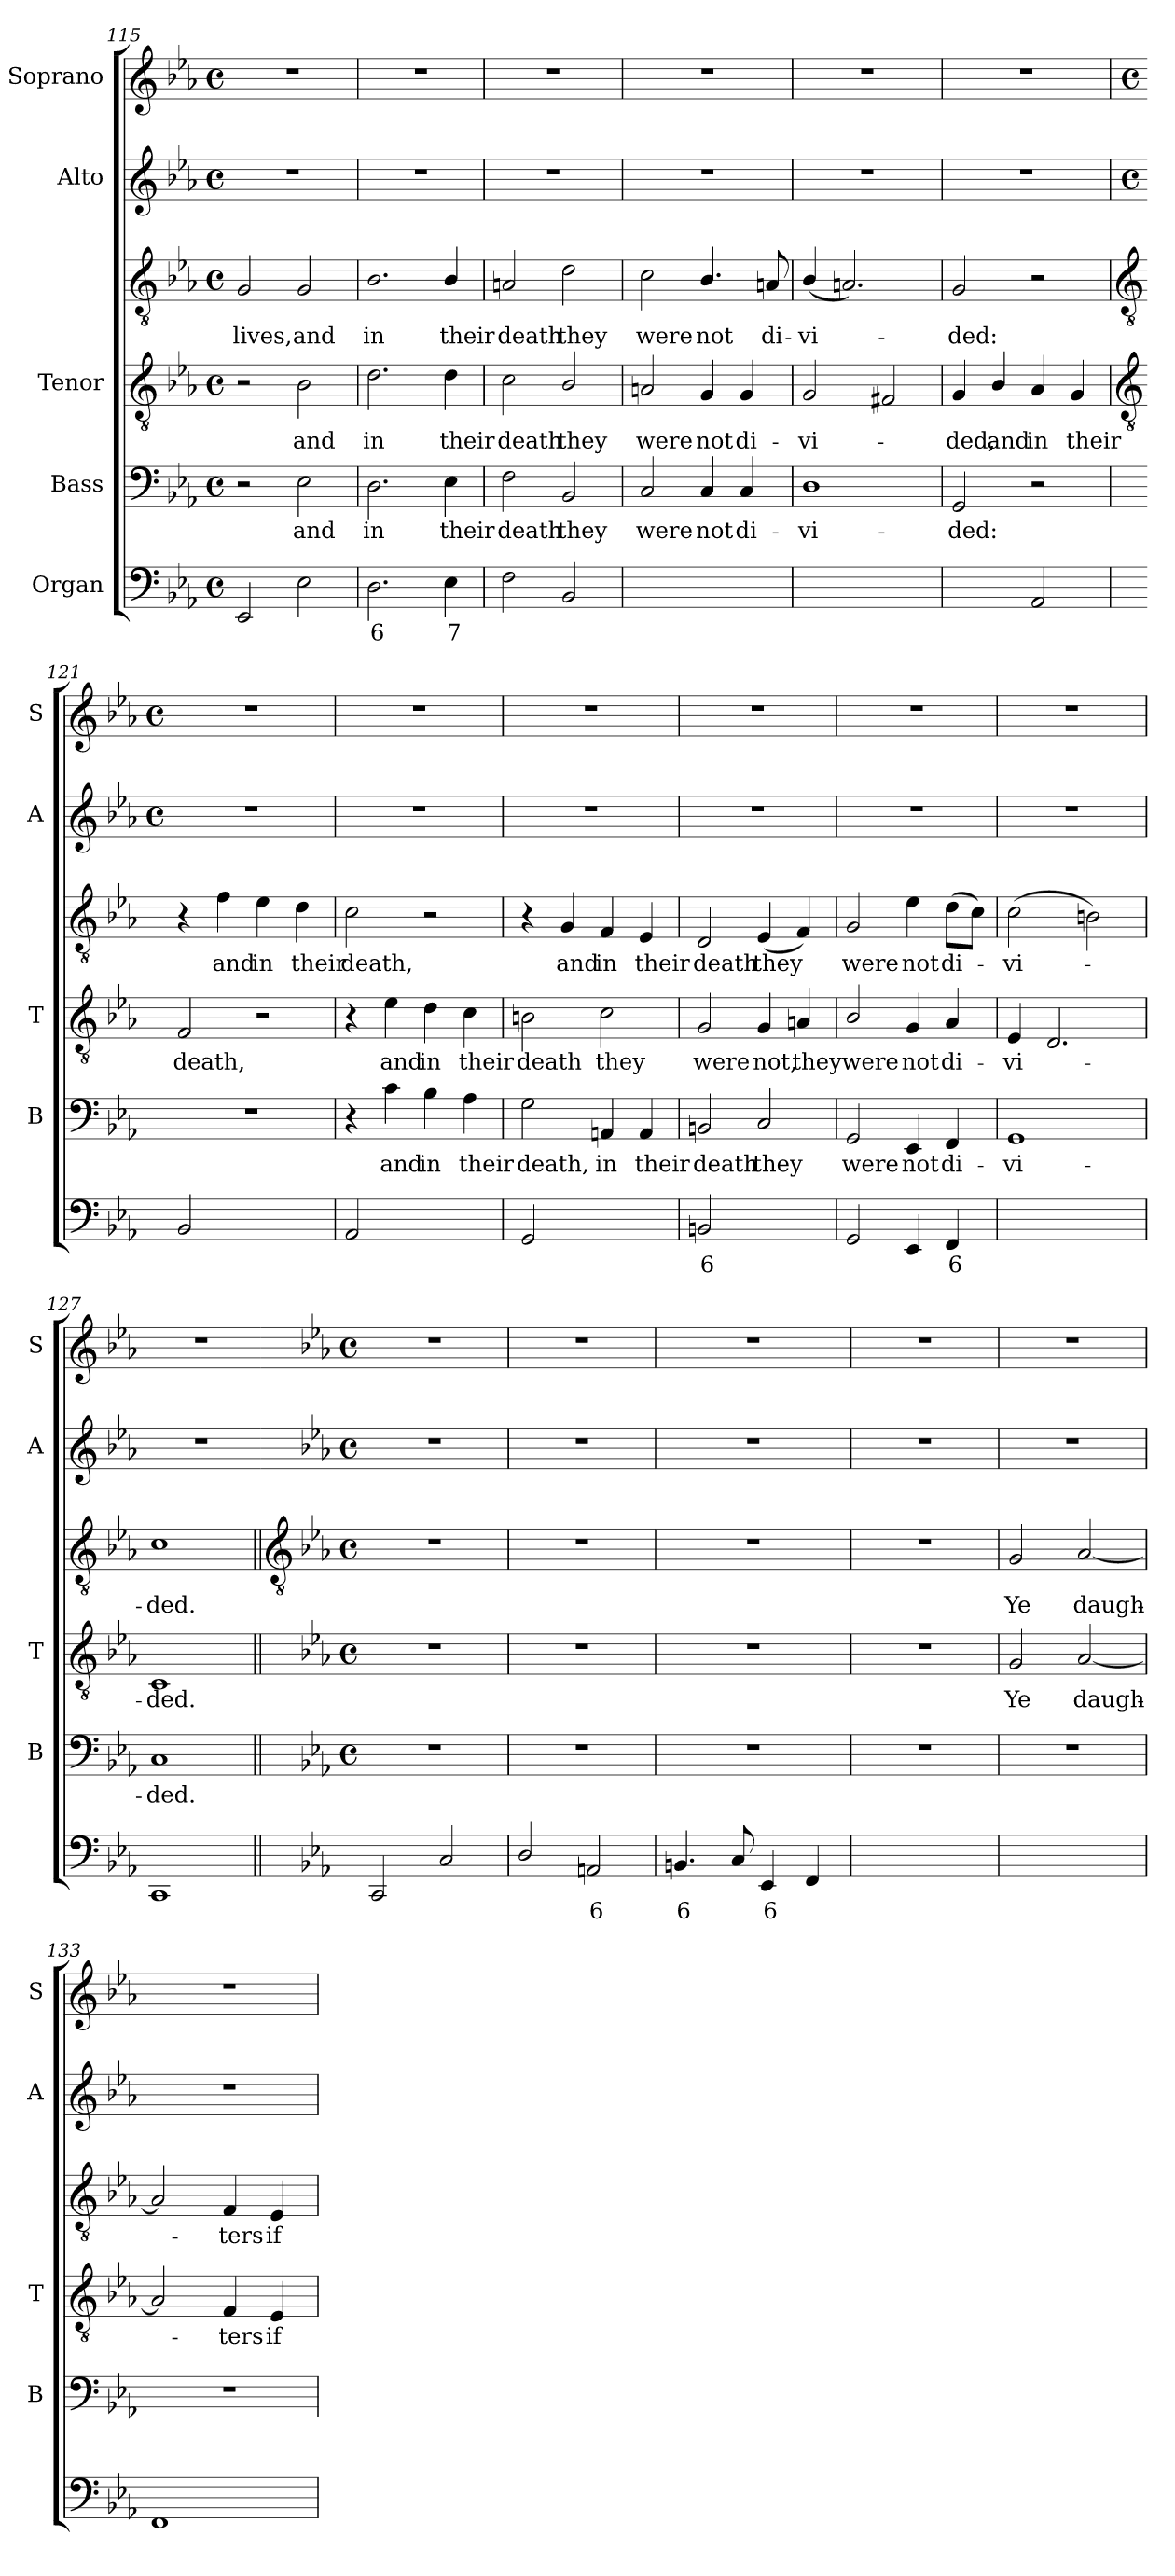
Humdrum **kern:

**kern	**text	**text	**kern	**text	**kern	**text	**kern	**text	**kern	**kern
*part5	*part5	*part5	*part4	*part4	*part3	*part3	*part3	*part3	*part2	*part1
*staff6	*staff6	*staff6	*staff5	*staff5	*staff4	*staff4	*staff3	*staff3	*staff2	*staff1
*I"Organ	*	*	*I"Bass	*	*I"Tenor	*	*	*	*I"Alto	*I"Soprano
*	*	*	*I'B	*	*I'T	*	*	*	*I'A	*I'S
*clefF4	*	*	*clefF4	*	*clefGv2	*	*clefGv2	*	*clefG2	*clefG2
*k[b-e-a-]	*	*	*k[b-e-a-]	*	*k[b-e-a-]	*	*k[b-e-a-]	*	*k[b-e-a-]	*k[b-e-a-]
*E-:	*	*	*E-:	*	*E-:	*	*E-:	*	*E-:	*E-:
*M4/4	*	*	*M4/4	*	*M4/4	*	*M4/4	*	*M4/4	*M4/4
*met(c)	*	*	*met(c)	*	*met(c)	*	*met(c)	*	*met(c)	*met(c)
=115	=115	=115	=115	=115	=115	=115	=115	=115	=115	=115
!	!	!	!	!	!	!	!	!LO:LY:b	!	!
2EE-	.	.	2r	.	2r	.	2G	lives,	1r	1r
!	!	!	!	!LO:LY:b	!	!LO:LY:b	!	!LO:LY:b	!	!
2E-	.	.	2E-	and	2B-	and	2G	and	.	.
=116	=116	=116	=116	=116	=116	=116	=116	=116	=116	=116
!	!LO:LY:b	!	!	!LO:LY:b	!	!LO:LY:b	!	!LO:LY:b	!	!
2.D	6	.	2.D	in	2.d	in	2.B-/	in	1r	1r
!	!LO:LY:b	!	!	!LO:LY:b	!	!LO:LY:b	!	!LO:LY:b	!	!
4E-	7	.	4E-	their	4d	their	4B-/	their	.	.
=117	=117	=117	=117	=117	=117	=117	=117	=117	=117	=117
!	!	!	!	!LO:LY:b	!	!LO:LY:b	!	!LO:LY:b	!	!
2F	.	.	2F	death	2c	death	2An	death	1r	1r
!	!	!	!	!LO:LY:b	!	!LO:LY:b	!	!LO:LY:b	!	!
2BB-	.	.	2BB-	they	2B-/	they	2d	they	.	.
=118	=118	=118	=118	=118	=118	=118	=118	=118	=118	=118
!	!LO:LY:b	!LO:LY:b	!	!LO:LY:b	!	!LO:LY:b	!	!LO:LY:b	!	!
[2Cyy	8	6	2C	were	2An	-were	2c	were	1r	1r
!	!LO:LY:b	!LO:LY:b	!	!LO:LY:b	!	!LO:LY:b	!	!LO:LY:b	!	!
4Cyy_	7	5	4C	not	4G	not	4.B-/	not	.	.
!	!LO:LY:b	!	!	!LO:LY:b	!	!LO:LY:b	!	!	!	!
4Cyy]	6	.	4C	di-	4G	di-	.	.	.	.
!	!	!	!	!	!	!	!	!LO:LY:b	!	!
.	.	.	.	.	.	.	8An	di-	.	.
=119	=119	=119	=119	=119	=119	=119	=119	=119	=119	=119
!	!LO:LY:b	!LO:LY:b	!	!LO:LY:b	!	!LO:LY:b	!	!LO:LY:b	!	!
[2Dyy	6	4	1D	-vi-	2G	vi-	(<4B-/	-vi-	1r	1r
.	.	.	.	.	.	.	2.An)	.	.	.
!	!LO:LY:b	!LO:LY:b	!	!	!	!	!	!	!	!
2Dyy]	5	3	.	.	2F#X	.	.	.	.	.
=120	=120	=120	=120	=120	=120	=120	=120	=120	=120	=120
!	!LO:LY:b	!	!	!LO:LY:b	!	!LO:LY:b	!	!LO:LY:b	!	!
[4GGyy	5	.	2GG	-ded:	4G	ded,	2G	ded:	1r	1r
!	!LO:LY:b	!	!	!	!	!LO:LY:b	!	!	!	!
4GGyy]	6	.	.	.	4B-/	and	.	.	.	.
!	!	!	!	!	!	!LO:LY:b	!	!	!	!
2AA-	.	.	2r	.	4A-	in	2r	.	.	.
!	!	!	!	!	!	!LO:LY:b	!	!	!	!
.	.	.	.	.	4G	their	.	.	.	.
!!LO:LB:g=z
=121	=121	=121	=121	=121	=121	=121	=121	=121	=121	=121
*	*	*	*	*	*clefGv2	*	*clefGv2	*	*	*
*	*	*	*	*	*	*	*	*	*M4/4	*M4/4
*	*	*	*	*	*	*	*	*	*met(c)	*met(c)
!	!	!	!	!	!	!LO:LY:b	!	!	!	!
2BB-	.	.	1r	.	2F	death,	4r	.	1r	1r
!	!	!	!	!	!	!	!	!LO:LY:b	!	!
.	.	.	.	.	.	.	4f	and	.	.
!	!LO:LY:b	!	!	!	!	!	!	!LO:LY:b	!	!
[4GGyy	6	.	.	.	2r	.	4e-	in	.	.
!	!LO:LY:b	!	!	!	!	!	!	!LO:LY:b	!	!
4GGyy]	5	.	.	.	.	.	4d	their	.	.
=122	=122	=122	=122	=122	=122	=122	=122	=122	=122	=122
!	!	!	!	!	!	!	!	!LO:LY:b	!	!
2AA-	.	.	4r	.	4r	.	2c	death,	1r	1r
!	!	!	!	!LO:LY:b	!	!LO:LY:b	!	!	!	!
.	.	.	4c	and	4e-	and	.	.	.	.
!	!LO:LY:b	!LO:LY:b	!	!LO:LY:b	!	!LO:LY:b	!	!	!	!
[4FFyy	6	4	4B-	in	4d	in	2r	.	.	.
!	!LO:LY:b	!LO:LY:b	!	!LO:LY:b	!	!LO:LY:b	!	!	!	!
4FFyy]	5	3	4A-	their	4c	their	.	.	.	.
=123	=123	=123	=123	=123	=123	=123	=123	=123	=123	=123
!	!	!	!	!LO:LY:b	!	!LO:LY:b	!	!	!	!
2GG	.	.	2G	death,	2Bn	death	4r	.	1r	1r
!	!	!	!	!	!	!	!	!LO:LY:b	!	!
.	.	.	.	.	.	.	4G	and	.	.
!	!LO:LY:b	!	!	!LO:LY:b	!	!LO:LY:b	!	!LO:LY:b	!	!
[4AAnyy	6	.	4AAn	in	2c	they	4F	in	.	.
!	!LO:LY:b	!	!	!LO:LY:b	!	!	!	!LO:LY:b	!	!
4AAyy]	5	.	4AA	their	.	.	4E-	their	.	.
=124	=124	=124	=124	=124	=124	=124	=124	=124	=124	=124
!	!LO:LY:b	!	!	!LO:LY:b	!	!LO:LY:b	!	!LO:LY:b	!	!
2BBn	6	.	2BBn	death	2G	were	2D	death	1r	1r
!	!LO:LY:b	!	!	!LO:LY:b	!	!LO:LY:b	!	!LO:LY:b	!	!
[4Cyy	5	.	2C	they	4G	not,	(<4E-	they	.	.
!	!LO:LY:b	!	!	!	!	!LO:LY:b	!	!	!	!
4Cyy]	6	.	.	.	4An	they	4F)	.	.	.
=125	=125	=125	=125	=125	=125	=125	=125	=125	=125	=125
!	!	!	!	!LO:LY:b	!	!LO:LY:b	!	!LO:LY:b	!	!
2GG	.	.	2GG	were	2B-/	were	2G	were	1r	1r
!	!	!	!	!LO:LY:b	!	!LO:LY:b	!	!LO:LY:b	!	!
4EE-	.	.	4EE-	not	4G	not	4e-	not	.	.
!	!LO:LY:b	!	!	!LO:LY:b	!	!LO:LY:b	!	!LO:LY:b	!	!
4FF	6	.	4FF	di-	4A-	di-	(>8dL	di-	.	.
.	.	.	.	.	.	.	8cJ)	.	.	.
=126	=126	=126	=126	=126	=126	=126	=126	=126	=126	=126
!	!LO:LY:b	!LO:LY:b	!	!LO:LY:b	!	!LO:LY:b	!	!LO:LY:b	!	!
[2GGyy	6	4	1GG	-vi-	4E-	vi-	(>2c	-vi-	1r	1r
.	.	.	.	.	2.D	.	.	.	.	.
!	!LO:LY:b	!LO:LY:b	!	!	!	!	!	!	!	!
2GGyy]	5	3	.	.	.	.	2Bn)	.	.	.
=127	=127	=127	=127	=127	=127	=127	=127	=127	=127	=127
!	!	!	!	!LO:LY:b	!	!LO:LY:b	!	!LO:LY:b	!	!
1CC	.	.	1C	-ded.	1C	ded.	1c	ded.	1r	1r
!!LO:LB:g=z
=128||	=128	=128	=128||	=128	=128||	=128	=128||	=128	=128	=128
*	*	*	*	*	*	*	*clefGv2	*	*	*
*	*	*	*	*	*k[b-e-a-]	*	*k[b-e-a-]	*	*	*
*	*	*	*	*	*E-:	*	*E-:	*	*	*
*	*	*	*M4/4	*	*M4/4	*	*M4/4	*	*M4/4	*M4/4
*	*	*	*met(c)	*	*met(c)	*	*met(c)	*	*met(c)	*met(c)
2CC	.	.	1r	.	1r	.	1r	.	1r	1r
2C	.	.	.	.	.	.	.	.	.	.
=129	=129	=129	=129	=129	=129	=129	=129	=129	=129	=129
2D/	.	.	1r	.	1r	.	1r	.	1r	1r
!	!LO:LY:b	!	!	!	!	!	!	!	!	!
2AAn	6	.	.	.	.	.	.	.	.	.
=130	=130	=130	=130	=130	=130	=130	=130	=130	=130	=130
!	!LO:LY:b	!	!	!	!	!	!	!	!	!
4.BBn	6	.	1r	.	1r	.	1r	.	1r	1r
8C	.	.	.	.	.	.	.	.	.	.
!	!LO:LY:b	!	!	!	!	!	!	!	!	!
4EE-	6	.	.	.	.	.	.	.	.	.
4FF	.	.	.	.	.	.	.	.	.	.
=131	=131	=131	=131	=131	=131	=131	=131	=131	=131	=131
!	!LO:LY:b	!	!	!	!	!	!	!	!	!
[2GGyy	4	.	1r	.	1r	.	1r	.	1r	1r
!	!LO:LY:b	!	!	!	!	!	!	!	!	!
2GGyy]	3	.	.	.	.	.	.	.	.	.
=132	=132	=132	=132	=132	=132	=132	=132	=132	=132	=132
!	!LO:LY:b	!	!	!	!	!LO:LY:b	!	!LO:LY:b	!	!
[2Cyy	5	.	1r	.	2G	Ye	2G	Ye	1r	1r
!	!LO:LY:b	!	!	!	!	!LO:LY:b	!	!LO:LY:b	!	!
2Cyy]	6	.	.	.	[2A-	daugh-	[2A-	daugh-	.	.
=133	=133	=133	=133	=133	=133	=133	=133	=133	=133	=133
1FF	.	.	1r	.	2A-]	.	2A-]	.	1r	1r
!	!	!	!	!	!	!LO:LY:b	!	!LO:LY:b	!	!
.	.	.	.	.	4F	-ters	4F	-ters	.	.
!	!	!	!	!	!	!LO:LY:b	!	!LO:LY:b	!	!
.	.	.	.	.	4E-	if	4E-	if	.	.
=	=	=	=	=	=	=	=	=	=	=
*-	*-	*-	*-	*-	*-	*-	*-	*-	*-	*-
